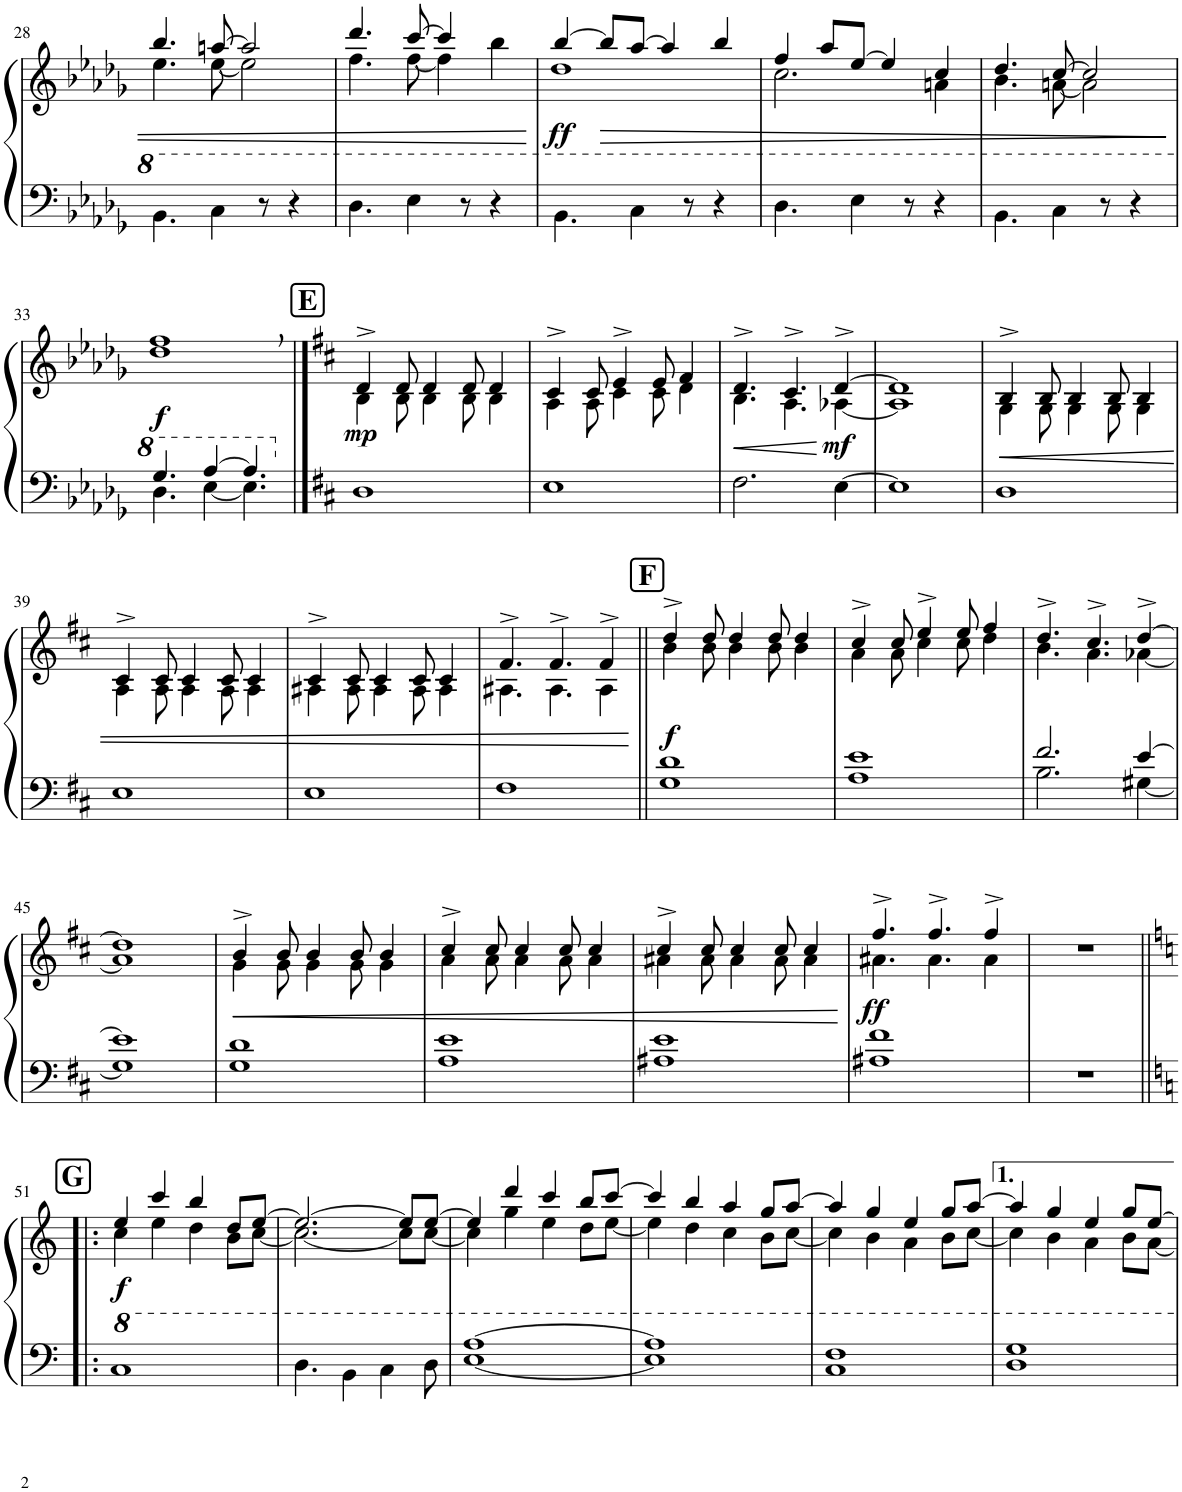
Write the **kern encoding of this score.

**kern	**kern	**dynam
*part1	*part1	*part1
*staff2	*staff1	*staff1/2
*I"Piano	*	*
*I'Pno.	*	*
!!LO:PB:g=z
*clefF4	*clefG2	*
*k[b-e-a-d-g-]	*k[b-e-a-d-g-]	*
*M4/4	*M4/4	*
=28	=28	=28
*^	*^	*
4.B-\	4.e-	4.bb-/	4.ee-\	.
4c\	4f	[8aan/	[8ee-\	.
.	.	2aa/]	2ee-\]	.
8r	8ryy	.	.	.
4r	4ryy	.	.	.
=29	=29	=29	=29	=29
4.d-\	4.g-	4.ddd-/	4.ff\	.
4e-\	4a-	[8ccc/	[8ff\	.
.	.	4ccc/]	4ff\]	.
8r	8ryy	.	.	.
4r	4ryy	4bb-\	4ryy	.
=30	=30	=30	=30	=30
!	!	!	!	!LO:DY:b
4.B-\	4.e-	[4bb-/	1dd-	ff
!	!	!	!	!LO:HP:b
.	.	8bb-/L]	.	>
4c\	4f	[8aa-/J	.	.
.	.	4aa-/]	.	.
8r	8ryy	.	.	.
4r	4ryy	4bb-/	.	.
=31	=31	=31	=31	=31
4.d-\	4.g-	4ff/	2.cc\	.
.	.	8aa-/L	.	.
4e-\	4a-	[8ee-/J	.	.
.	.	4ee-/]	.	.
8r	8ryy	.	.	.
4r	4ryy	4cc/	4an\	.
=32	=32	=32	=32	=32
4.B-\	4.e-	4.dd-/	4.b-\	.
4c\	4f	[8cc/	[8an\	.
.	.	2cc/]	2a\]	.
8r	8ryy	.	.	.
4r	4ryy	.	.	.
*v	*v	*	*	*
*	*v	*v	*
.	.	]
!!LO:LB:g=z
=33	=33	=33
*^	*^	*
!	!	!	!	!LO:DY:b
4.d-\	4.g-/	1ff,	1dd-	f
[4e-\	[4a-/	.	.	.
4.e-\]	4.a-/]	.	.	.
*v	*v	*	*	*
!!LO:REH:place=s1:a:B:cj:fs=14:t=E	!!
==34	==34	==34	==34
*k[f#c#]	*k[f#c#]	*	*
*^	*	*	*
!	!	!	!	!LO:DY:b
*v	*v	*	*	*
1D	4d^/	4B\	mp
.	8d/	8B\	.
.	4d/	4B\	.
.	8d/	8B\	.
.	4d/	4B\	.
=35	=35	=35	=35
1E	4c#^/	4A\	.
.	8c#/	8A\	.
.	4e^/	4c#\	.
.	8e/	8c#\	.
.	4f#/	4d\	.
=36	=36	=36	=36
!	!	!	!LO:HP:b
2.F#\	4.d^/	4.B\	<
.	4.c#^/	4.A\	.
!	!	!	!LO:DY:n=1:b
[4E\	[4d^/	[4A-X\	[ mf
=37	=37	=37	=37
1E]	1d]	1A-]	.
=38	=38	=38	=38
!	!	!	!LO:HP:b
1D	4B^/	4G\	<
.	8B/	8G\	.
.	4B/	4G\	.
.	8B/	8G\	.
.	4B/	4G\	.
!!LO:LB:g=z	!!
=39	=39	=39	=39
1E	4c#^/	4A\	.
.	8c#/	8A\	.
.	4c#/	4A\	.
.	8c#/	8A\	.
.	4c#/	4A\	.
=40	=40	=40	=40
1E	4c#^/	4A#X\	.
.	8c#/	8A#\	.
.	4c#/	4A#\	.
.	8c#/	8A#\	.
.	4c#/	4A#\	.
=41	=41	=41	=41
1F#	4.f#^/	4.A#X\	.
.	4.f#^/	4.A#\	.
.	4f#^/	4A#\	.
*	*v	*v	*
.	.	[
!!LO:REH:place=s1:a:B:cj:fs=14:t=F
=42||	=42||	=42||
*^	*^	*
!	!	!	!	!LO:DY:b
1d	1G	4dd^/	4b\	f
.	.	8dd/	8b\	.
.	.	4dd/	4b\	.
.	.	8dd/	8b\	.
.	.	4dd/	4b\	.
=43	=43	=43	=43	=43
1e	1A	4cc#^/	4a\	.
.	.	8cc#/	8a\	.
.	.	4ee^/	4cc#\	.
.	.	8ee/	8cc#\	.
.	.	4ff#/	4dd\	.
=44	=44	=44	=44	=44
2.f#/	2.B\	4.dd^/	4.b\	.
.	.	4.cc#^/	4.a\	.
[4e/	[4G#X\	[4dd^/	[4a-X\	.
!!LO:LB:g=z	!!
=45	=45	=45	=45	=45
1e]	1G#]	1dd]	1a-]	.
=46	=46	=46	=46	=46
!	!	!	!	!LO:HP:b
1d	1G	4b^/	4g\	<
.	.	8b/	8g\	.
.	.	4b/	4g\	.
.	.	8b/	8g\	.
.	.	4b/	4g\	.
=47	=47	=47	=47	=47
1e	1A	4cc#^/	4a\	.
.	.	8cc#/	8a\	.
.	.	4cc#/	4a\	.
.	.	8cc#/	8a\	.
.	.	4cc#/	4a\	.
=48	=48	=48	=48	=48
1e	1A#X	4cc#^/	4a#X\	.
.	.	8cc#/	8a#\	.
.	.	4cc#/	4a#\	.
.	.	8cc#/	8a#\	.
.	.	4cc#/	4a#\	.
*v	*v	*	*	*
*	*v	*v	*
.	.	[
=49	=49	=49
*^	*^	*
!	!	!	!	!LO:DY:b
1f#	1A#X	4.ff#^/	4.a#X\	ff
.	.	4.ff#^/	4.a#\	.
.	.	4ff#^/	4a#\	.
*v	*v	*	*	*
*	*v	*v	*
=50	=50	=50
1r	1r	.
!!LO:LB:g=z
!!LO:REH:place=s1:a:B:cj:fs=14:t=G
=51!|:	=51!|:	=51!|:
*k[]	*k[]	*
*^	*^	*
!	!	!	!	!LO:DY:b
1f	1c	4ee/	4cc\	f
.	.	4ccc/	4ee\	.
.	.	4bb/	4dd\	.
.	.	8dd/L	8b\L	.
.	.	[8ee/J	[8cc\J	.
=52	=52	=52	=52	=52
1g	4.d\	2.ee/_	2.cc\_	.
.	4B\	.	.	.
.	4c\	.	.	.
.	.	8ee/L]	8cc\L]	.
.	8d\	[8ee/J	[8cc\J	.
=53	=53	=53	=53	=53
[1a	[1e	4ee/]	4cc\]	.
.	.	4ddd/	4gg\	.
.	.	4ccc/	4ee\	.
.	.	8bb/L	8dd\L	.
.	.	[8ccc/J	[8ee\J	.
=54	=54	=54	=54	=54
1a]	1e]	4ccc/]	4ee\]	.
.	.	4bb/	4dd\	.
.	.	4aa/	4cc\	.
.	.	8gg/L	8b\L	.
.	.	[8aa/J	[8cc\J	.
=55	=55	=55	=55	=55
1f	1c	4aa/]	4cc\]	.
.	.	4gg/	4b\	.
.	.	4ee/	4a\	.
.	.	8gg/L	8b\L	.
.	.	[8aa/J	[8cc\J	.
=56	=56	=56	=56	=56
1g	1d	4aa/]	4cc\]	.
.	.	4gg/	4b\	.
.	.	4ee/	4a\	.
.	.	8gg/L	8b\L	.
.	.	[8ee/J	[8a\J	.
*v	*v	*	*	*
*	*v	*v	*
=	=	=
*-	*-	*-
